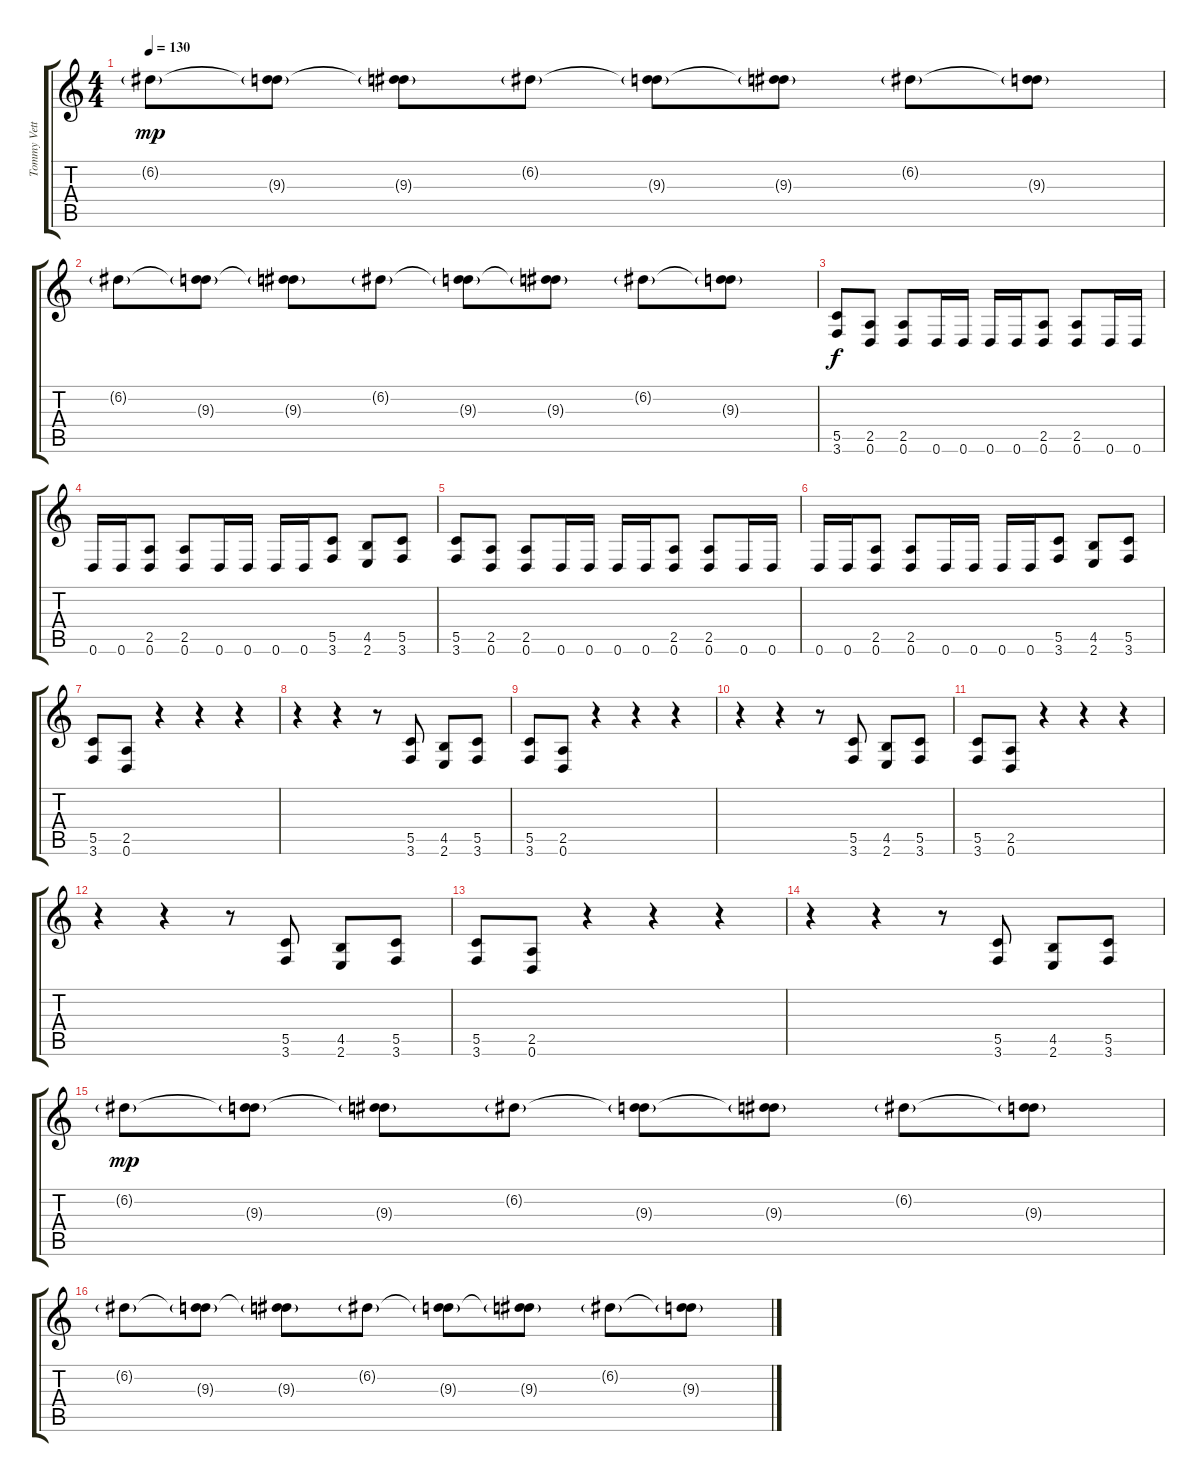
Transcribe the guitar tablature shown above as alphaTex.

\track ("Tommy Vetterli" "Tommy Vett") {instrument distortionguitar}
\staff {score tabs}
\tuning (D4 A3 F3 C3 G2 D2) {hide}
\ts (4 4)
\tempo 130
\clef g2
\ks c
6.2{g}.8{dy mp} (6.2{t} 9.3{g}).8 (6.2{t} 9.3{g}).8 6.2{g}.8 (6.2{t} 9.3{g}).8 (6.2{t} 9.3{g}).8 6.2{g}.8 (6.2{t} 9.3{g}).8 |
6.2{g}.8 (6.2{t} 9.3{g}).8 (6.2{t} 9.3{g}).8 6.2{g}.8 (6.2{t} 9.3{g}).8 (6.2{t} 9.3{g}).8 6.2{g}.8 (6.2{t} 9.3{g}).8 |
(5.5 3.6).8{dy f} (2.5 0.6).8 (2.5 0.6).8 0.6.16 0.6.16 0.6.16 0.6.16 (2.5 0.6).8 (2.5 0.6).8 0.6.16 0.6.16 |
0.6.16 0.6.16 (2.5 0.6).8 (2.5 0.6).8 0.6.16 0.6.16 0.6.16 0.6.16 (5.5 3.6).8 (4.5 2.6).8 (5.5 3.6).8 |
(5.5 3.6).8 (2.5 0.6).8 (2.5 0.6).8 0.6.16 0.6.16 0.6.16 0.6.16 (2.5 0.6).8 (2.5 0.6).8 0.6.16 0.6.16 |
0.6.16 0.6.16 (2.5 0.6).8 (2.5 0.6).8 0.6.16 0.6.16 0.6.16 0.6.16 (5.5 3.6).8 (4.5 2.6).8 (5.5 3.6).8 |
(5.5 3.6).8 (2.5 0.6).8 r.4 r.4 r.4 |
r.4 r.4 r.8 (5.5 3.6).8 (4.5 2.6).8 (5.5 3.6).8 |
(5.5 3.6).8 (2.5 0.6).8 r.4 r.4 r.4 |
r.4 r.4 r.8 (5.5 3.6).8 (4.5 2.6).8 (5.5 3.6).8 |
(5.5 3.6).8 (2.5 0.6).8 r.4 r.4 r.4 |
r.4 r.4 r.8 (5.5 3.6).8 (4.5 2.6).8 (5.5 3.6).8 |
(5.5 3.6).8 (2.5 0.6).8 r.4 r.4 r.4 |
r.4 r.4 r.8 (5.5 3.6).8 (4.5 2.6).8 (5.5 3.6).8 |
6.2{g}.8{dy mp} (6.2{t} 9.3{g}).8 (6.2{t} 9.3{g}).8 6.2{g}.8 (6.2{t} 9.3{g}).8 (6.2{t} 9.3{g}).8 6.2{g}.8 (6.2{t} 9.3{g}).8 |
6.2{g}.8 (6.2{t} 9.3{g}).8 (6.2{t} 9.3{g}).8 6.2{g}.8 (6.2{t} 9.3{g}).8 (6.2{t} 9.3{g}).8 6.2{g}.8 (6.2{t} 9.3{g}).8
